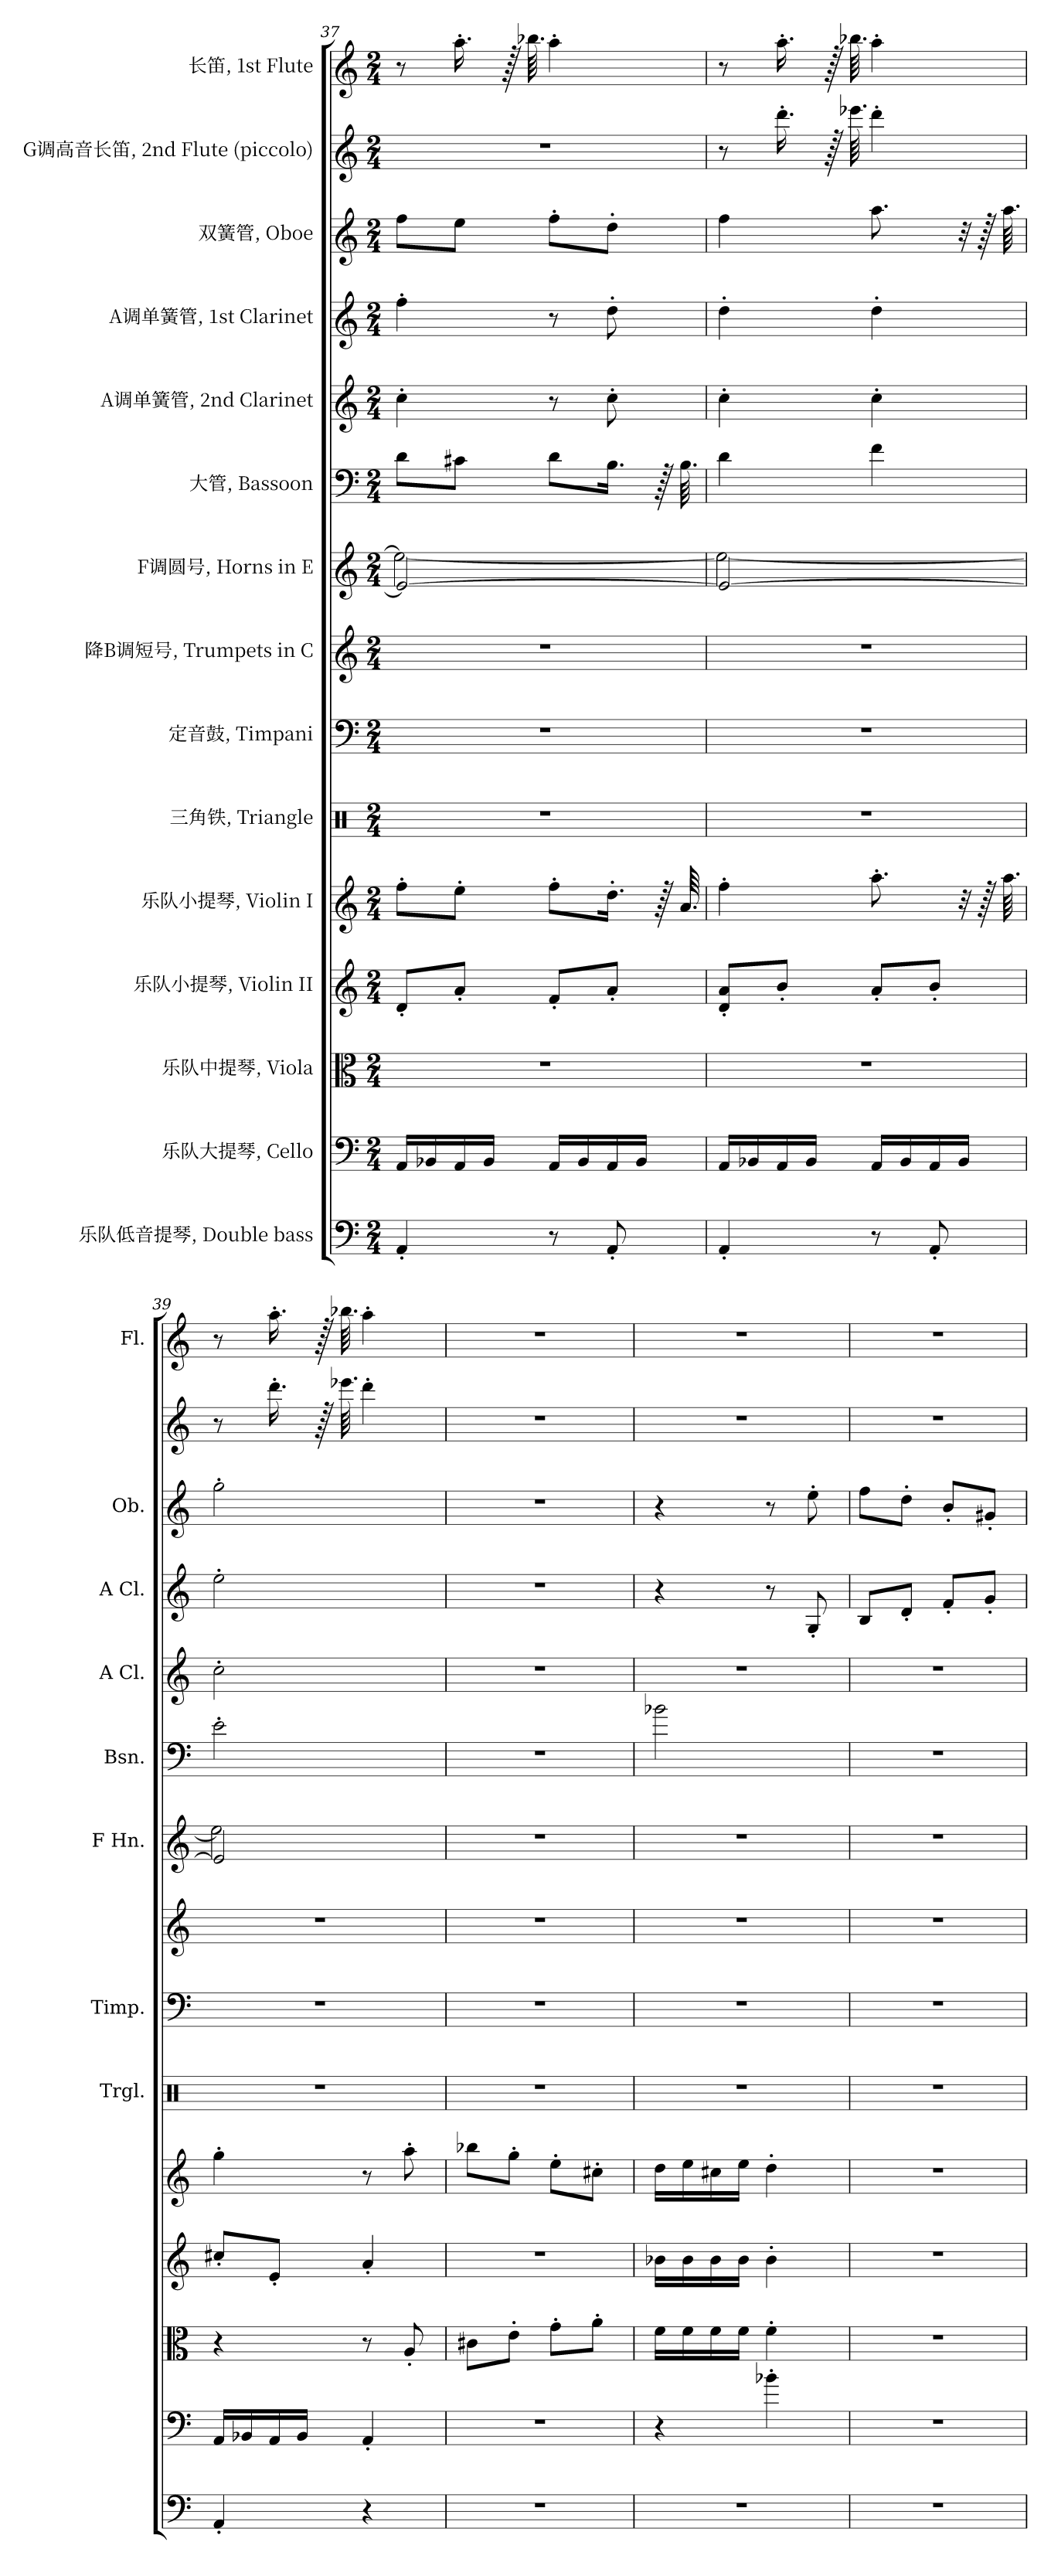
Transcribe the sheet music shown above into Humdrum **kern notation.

**kern	**kern	**kern	**kern	**kern	**kern	**kern	**kern	**kern	**kern	**kern	**kern	**kern	**kern	**kern
*part15	*part14	*part13	*part12	*part11	*part10	*part9	*part8	*part7	*part6	*part5	*part4	*part3	*part2	*part1
*staff15	*staff14	*staff13	*staff12	*staff11	*staff10	*staff9	*staff8	*staff7	*staff6	*staff5	*staff4	*staff3	*staff2	*staff1
*I"乐队低音提琴, Double bass	*I"乐队大提琴, Cello	*I"乐队中提琴, Viola	*I"乐队小提琴, Violin II	*I"乐队小提琴, Violin I	*I"三角铁, Triangle	*I"定音鼓, Timpani	*I"降B调短号, Trumpets in C	*I"F调圆号, Horns in E	*I"大管, Bassoon	*I"A调单簧管, 2nd Clarinet	*I"A调单簧管, 1st Clarinet	*I"双簧管, Oboe	*I"G调高音长笛, 2nd Flute (piccolo)	*I"长笛, 1st Flute
*	*	*	*	*	*I'Trgl.	*I'Timp.	*	*I'F Hn.	*I'Bsn.	*I'A Cl.	*I'A Cl.	*I'Ob.	*	*I'Fl.
*clefF4	*clefF4	*clefC3	*clefG2	*clefG2	*clefX	*clefF4	*clefG2	*clefG2	*clefF4	*clefG2	*clefG2	*clefG2	*clefG2	*clefG2
*ITrd7c12	*	*	*	*	*	*	*ITrd1c2	*ITrd4c7	*	*ITrd2c3	*ITrd2c3	*	*ITrd-4c-7	*
*k[]	*k[]	*k[]	*k[]	*k[]	*k[]	*k[]	*k[b-e-]	*k[b-]	*k[]	*k[f#c#g#]	*k[f#c#g#]	*k[]	*k[f#]	*k[]
*M2/4	*M2/4	*M2/4	*M2/4	*M2/4	*M2/4	*M2/4	*M2/4	*M2/4	*M2/4	*M2/4	*M2/4	*M2/4	*M2/4	*M2/4
=37	=37	=37	=37	=37	=37	=37	=37	=37	=37	=37	=37	=37	=37	=37
*	*	*	*	*	*	*	*	*^	*	*	*	*	*	*
4AAA'/	16AA/LL	2r	8d'/L	8ff'\L	2r	2r	2r	2A/_	2a\_	8d\L	4a'\	4dd'\	8ff\L	2r	8r
.	16BB-X/	.	.	.	.	.	.	.	.	.	.	.	.	.	.
.	16AA/	.	8a'/J	8ee'\J	.	.	.	.	.	8c#X\J	.	.	8ee\J	.	16.aa'\
.	16BB-/JJ	.	.	.	.	.	.	.	.	.	.	.	.	.	.
.	.	.	.	.	.	.	.	.	.	.	.	.	.	.	128r
.	.	.	.	.	.	.	.	.	.	.	.	.	.	.	64.bb-X\
8r	16AA/LL	.	8f'/L	8ff'\L	.	.	.	.	.	8d\L	8r	8r	8ff'\L	.	4aa'\
.	16BB-/	.	.	.	.	.	.	.	.	.	.	.	.	.	.
8AAA'/	16AA/	.	8a'/J	16.dd'\Jk	.	.	.	.	.	16.B\Jk	8a'\	8b'\	8dd'\J	.	.
.	16BB-/JJ	.	.	.	.	.	.	.	.	.	.	.	.	.	.
.	.	.	.	128r	.	.	.	.	.	128r	.	.	.	.	.
.	.	.	.	64.a/	.	.	.	.	.	64.B\	.	.	.	.	.
!!LO:PB:g=z
=38	=38	=38	=38	=38	=38	=38	=38	=38	=38	=38	=38	=38	=38	=38	=38
4AAA'/	16AA/LL	2r	8d/' 8a/'L	4ff'\	2r	2r	2r	2A/_	2a\_	4d\	4a'\	4b'\	4ff\	8r	8r
.	16BB-X/	.	.	.	.	.	.	.	.	.	.	.	.	.	.
.	16AA/	.	8b'/J	.	.	.	.	.	.	.	.	.	.	16.aaa'\	16.aa'\
.	16BB-/JJ	.	.	.	.	.	.	.	.	.	.	.	.	.	.
.	.	.	.	.	.	.	.	.	.	.	.	.	.	128r	128r
.	.	.	.	.	.	.	.	.	.	.	.	.	.	64.bbb-X\	64.bb-X\
8r	16AA/LL	.	8a'/L	8.aa'\	.	.	.	.	.	4f\	4a'\	4b'\	8.aa\	4aaa'\	4aa'\
.	16BB-/	.	.	.	.	.	.	.	.	.	.	.	.	.	.
8AAA'/	16AA/	.	8b'/J	.	.	.	.	.	.	.	.	.	.	.	.
.	16BB-/JJ	.	.	32r	.	.	.	.	.	.	.	.	32r	.	.
.	.	.	.	128r	.	.	.	.	.	.	.	.	128r	.	.
.	.	.	.	64.aa\	.	.	.	.	.	.	.	.	64.aa\	.	.
=39	=39	=39	=39	=39	=39	=39	=39	=39	=39	=39	=39	=39	=39	=39	=39
4AAA'/	16AA/LL	4r	8cc#X'/L	4gg'\	2r	2r	2r	2A/]	2a\]	2e'\	2a'\	2cc#'\	2gg'\	8r	8r
.	16BB-X/	.	.	.	.	.	.	.	.	.	.	.	.	.	.
.	16AA/	.	8e'/J	.	.	.	.	.	.	.	.	.	.	16.aaa'\	16.aa'\
.	16BB-/JJ	.	.	.	.	.	.	.	.	.	.	.	.	.	.
.	.	.	.	.	.	.	.	.	.	.	.	.	.	128r	128r
.	.	.	.	.	.	.	.	.	.	.	.	.	.	64.bbb-X\	64.bb-X\
4r	4AA'/	8r	4a'/	8r	.	.	.	.	.	.	.	.	.	4aaa'\	4aa'\
.	.	8A'/	.	8aa'\	.	.	.	.	.	.	.	.	.	.	.
*	*	*	*	*	*	*	*	*v	*v	*	*	*	*	*	*
=40	=40	=40	=40	=40	=40	=40	=40	=40	=40	=40	=40	=40	=40	=40
2r	2r	8c#X\L	2r	8bb-X\L	2r	2r	2r	2r	2r	2r	2r	2r	2r	2r
.	.	8e'\J	.	8gg'\J	.	.	.	.	.	.	.	.	.	.
.	.	8g'\L	.	8ee'\L	.	.	.	.	.	.	.	.	.	.
.	.	8a'\J	.	8cc#X'\J	.	.	.	.	.	.	.	.	.	.
=41	=41	=41	=41	=41	=41	=41	=41	=41	=41	=41	=41	=41	=41	=41
2r	4r	16f\LL	16b-X\LL	16dd\LL	2r	2r	2r	2r	2b-X\	2r	4r	4r	2r	2r
.	.	16f\	16b-\	16ee\	.	.	.	.	.	.	.	.	.	.
.	.	16f\	16b-\	16cc#X\	.	.	.	.	.	.	.	.	.	.
.	.	16f\JJ	16b-\JJ	16ee\JJ	.	.	.	.	.	.	.	.	.	.
.	4b-X'\	4f'\	4b-'\	4dd'\	.	.	.	.	.	.	8r	8r	.	.
.	.	.	.	.	.	.	.	.	.	.	8E'/	8ee'\	.	.
!!LO:PB:g=z
=42	=42	=42	=42	=42	=42	=42	=42	=42	=42	=42	=42	=42	=42	=42
2r	2r	2r	2r	2r	2r	2r	2r	2r	2r	2r	8G#/L	8ff\L	2r	2r
.	.	.	.	.	.	.	.	.	.	.	8B'/J	8dd'\J	.	.
.	.	.	.	.	.	.	.	.	.	.	8d'/L	8b'/L	.	.
.	.	.	.	.	.	.	.	.	.	.	8e'/J	8g#X'/J	.	.
=	=	=	=	=	=	=	=	=	=	=	=	=	=	=
*-	*-	*-	*-	*-	*-	*-	*-	*-	*-	*-	*-	*-	*-	*-
